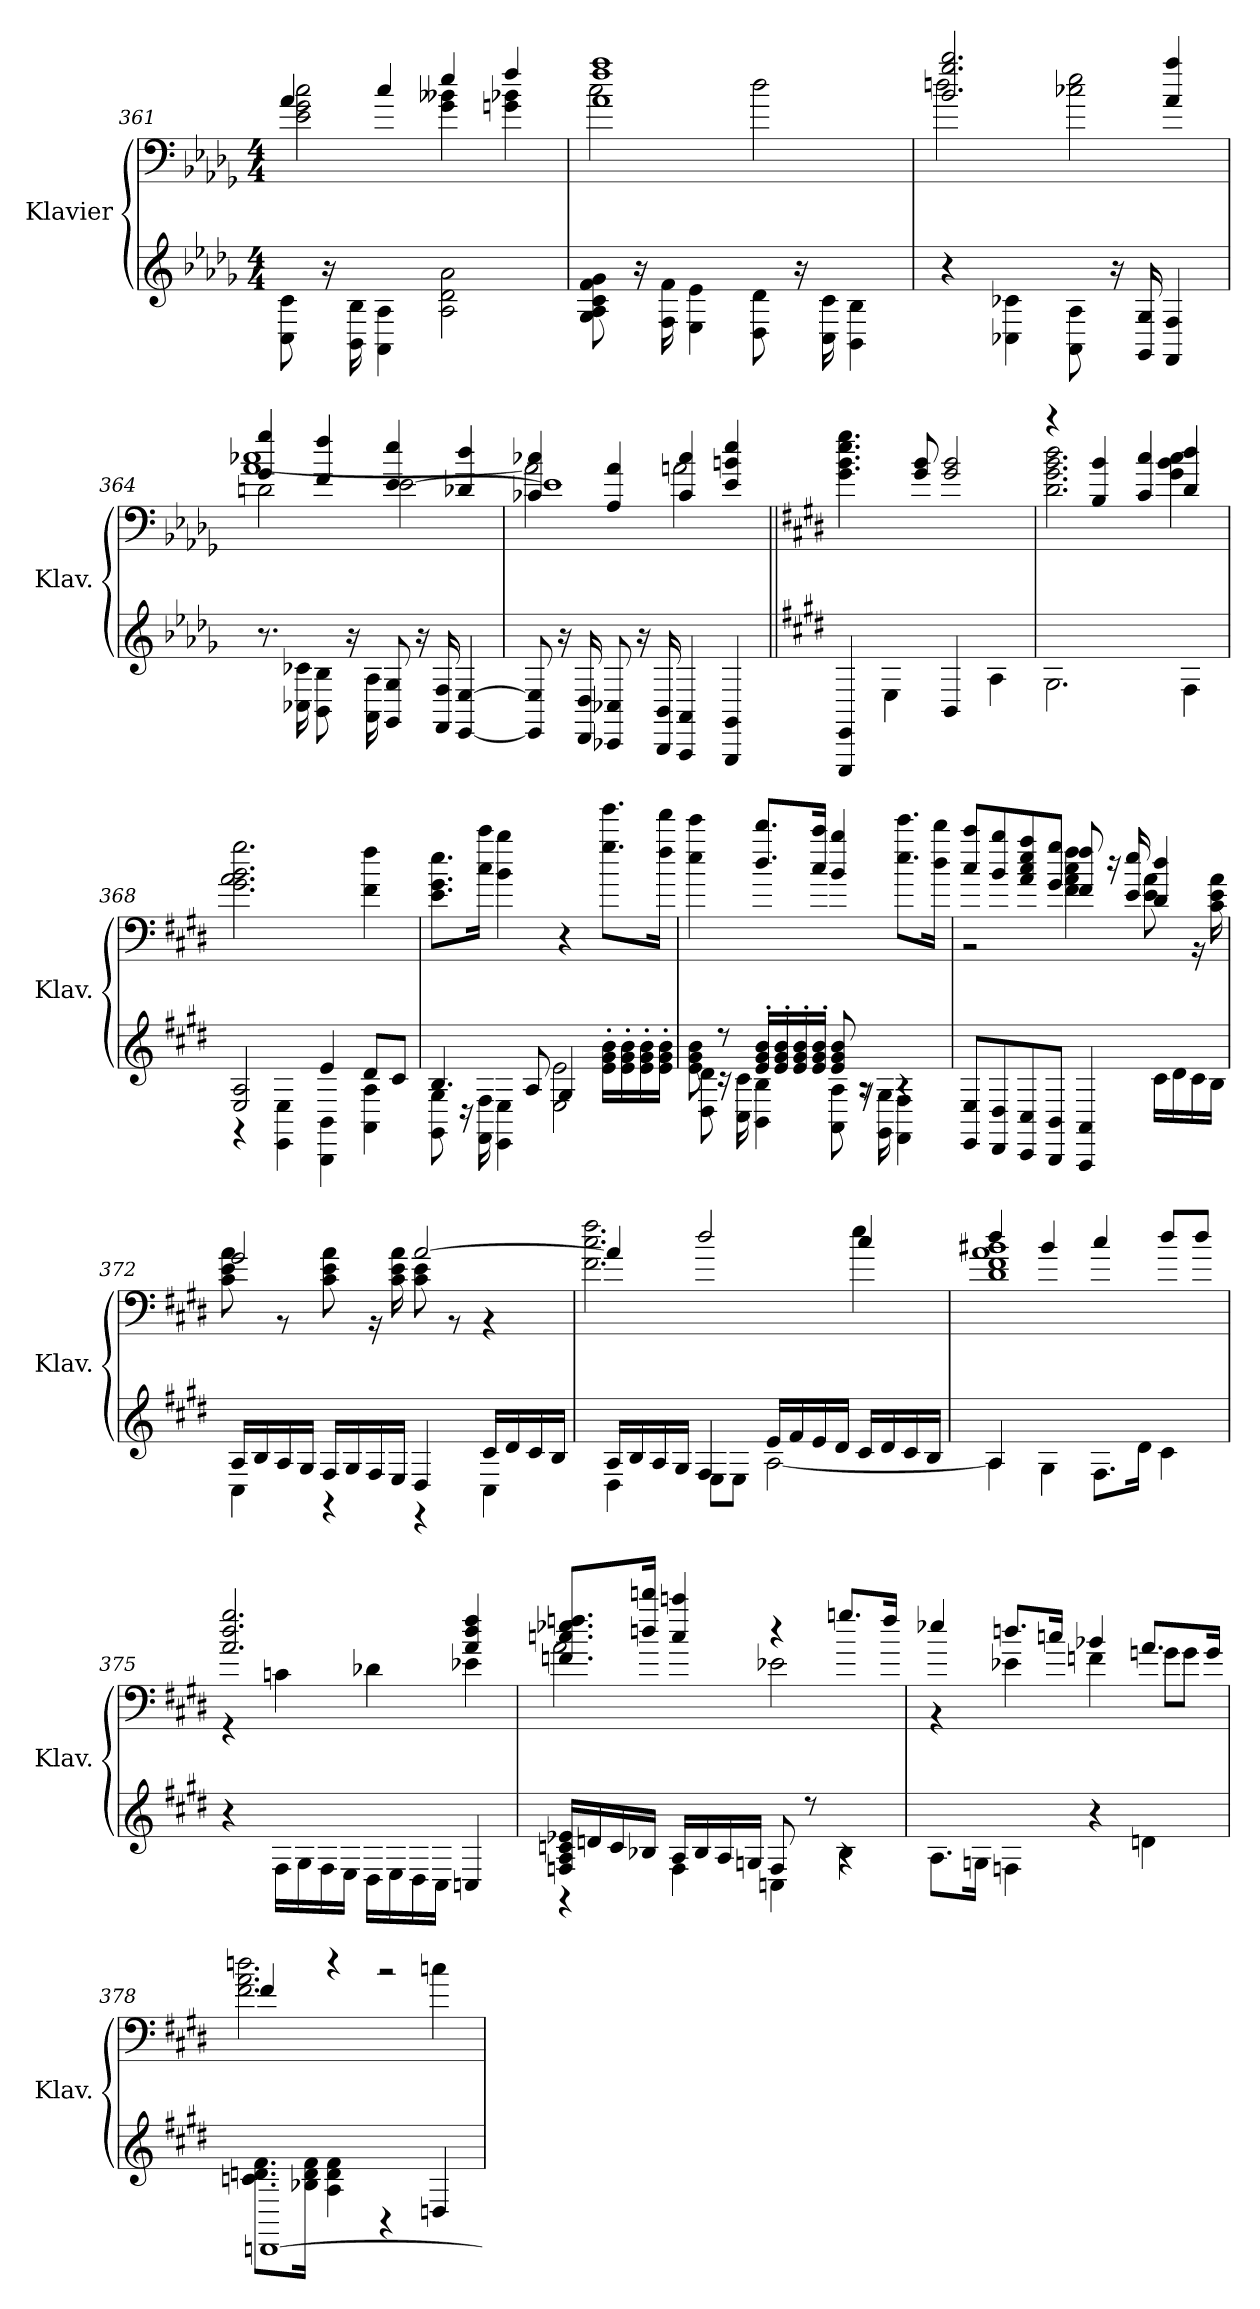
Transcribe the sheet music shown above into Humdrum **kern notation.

**kern	**kern
*part1	*part1
*staff2	*staff1
*I"Klavier	*
*I'Klav.	*
!!LO:LB:g=z
*clefG2	*clefF4
*k[b-e-a-d-g-]	*k[b-e-a-d-g-]
*M4/4	*M4/4
=361	=361
*	*^
8C\ 8c\	4a-/	2e-\ 2g-\ 2cc\
16r	.	.
16BB-\ 16B-\	.	.
4AA-\ 4A-\	4cc/	.
2A-\ 2d-\ 2a-\	4ee-/	4g-\ 4b--X\
.	4ff/	4gn\ 4b-X\
=362	=362	=362
8G-\ 8A-\ 8c\ 8f\ 8g-\	1a- 1ff 1aa-	2cc\
16r	.	.
16F\ 16f\	.	.
4E-\ 4e-\	.	.
8D-\ 8d-\	.	2dd-\
16r	.	.
16C\ 16c\	.	.
4BB-\ 4B-\	.	.
=363	=363	=363
4r	2.b-/ 2.gg-/ 2.bb-/	2ddn\
4C-X\ 4c-X\	.	.
8AA-\ 8A-\	.	2cc-X\ 2ee-\
16r	.	.
16GG-/ 16G-/	.	.
4FF/ 4F/	4a-/ 4aa-/	.
=364	=364	=364
*	*	*^
8.r	4g-/ 4gg-/	[1a- 1cc-X	2dn\
16C-X\ 16c-X\	.	.	.
8BB-\ 8B-\	4f/ 4ff/	.	.
16r	.	.	.
16AA-\ 16A-\	.	.	.
8GG-/ 8G-/	4e-/ 4ee-/	.	[2e-\
16r	.	.	.
16FF/ 16F/	.	.	.
[4EE-/ [4E-/	4d-X/ 4dd-/	.	.
=365	=365	=365	=365
8EE-/] 8E-/]	4c-X/ 4cc-X/	2a-\]	1e-]
16r	.	.	.
16DD-/ 16D-/	.	.	.
8CC-X/ 8C-X/	4A-/ 4a-/	.	.
16r	.	.	.
16BBB-/ 16BB-/	.	.	.
4AAA-/ 4AA-/	4c-/ 4cc-/	2an\	.
4GGG-/ 4GG-/	4e-/ 4bn/ 4ee-/	.	.
*	*v	*v	*v
!!LO:LB:g=z
=366||	=366||
*k[f#c#g#d#]	*k[f#c#g#d#]
4EEE/ 4EE/	4.g#\ 4.b\ 4.ee\ 4.gg#\
4E\	.
.	8g#/ 8b/
4BB/	2g#/ 2b/
4A\	.
=367	=367
*	*^
2.G#\	4r	2.d#\ 2.g#\ 2.b\ 2.dd#\
.	4B/ 4b/	.
.	4c#/ 4cc#/	.
4F#\	4d#/ 4dd#/	4g#\ 4b\ 4cc#\
*	*v	*v
=368	=368
*^	*
2E/ 2A/	4r	2.g#\ 2.a\ 2.b\ 2.gg#\
.	4EE\ 4E\	.
4e/	4BBB\ 4BB\	.
8d#/L	4AA\ 4A\	4f#\ 4ff#\
8c#/J	.	.
=369	=369	=369
4.B/	8GG#\ 8G#\	8.e\ 8.g#\ 8.ee\L
.	16r	.
.	16FF#\ 16F#\	16cc#\ 16ccc#\Jk
.	4EE\ 4E\	4b\ 4bb\
8A/	.	.
4G#/	2E\ 2e\	4r
16e\' 16g#\' 16b\'LL	.	8.gg#\ 8.ggg#\L
16e\' 16g#\' 16b\'	.	.
16e\' 16g#\' 16b\'	.	.
16e\' 16g#\' 16b\'JJ	.	16ff#\ 16fff#\Jk
=370	=370	=370
8e\ 8g#\ 8b\	8D#\ 8d#\	4ee\ 4eee\
8r	16r	.
.	16C#\ 16c#\	.
16e/' 16g#/' 16b/'LL	4BB\ 4B\	8.dd#/ 8.ddd#/L
16e/' 16g#/' 16b/'	.	.
16e/' 16g#/' 16b/'	.	.
16e/' 16g#/' 16b/'JJ	.	16cc#/ 16ccc#/Jk
8e/ 8g#/ 8b/	8AA\ 8A\	4b/ 4bb/
8rA	16r	.
.	16GG#\ 16G#\	.
4rA	4FF#\ 4F#\	8.ee\ 8.eee\L
.	.	16dd#\ 16ddd#\Jk
*v	*v	*
!!LO:LB:g=z
=371	=371
*	*^
8EE/ 8E/L	8cc#/ 8ccc#/L	2r
8DD#/ 8D#/	8b/ 8bb/	.
8CC#/ 8C#/	8a/ 8cc#/ 8ee/ 8aa/	.
8BBB/ 8BB/J	8g#/ 8gg#/J	.
4AAA/ 4AA/	8f#/ 8ff#/	4f#\ 4a\ 4cc#\ 4ff#\
.	16r	.
.	16e/ 16ee/	.
16c#\LL	4d#/ 4dd#/	8e\ 8a\
16d#\	.	.
16c#\	.	16r
16B\JJ	.	16c#\ 16e\ 16a\
=372	=372	=372
*^	*	*
16A/LL	4C#\	2g#/	8c#\ 8e\ 8a\
16B/	.	.	.
16A/	.	.	8r
16G#/JJ	.	.	.
16F#/LL	4r	.	8c#\ 8e\ 8a\
16G#/	.	.	.
16F#/	.	.	16r
16E/JJ	.	.	16c#\ 16e\ 16a\
4D#/	4r	[2a/	8c#\ 8e\
.	.	.	8r
16c#/LL	4C#\	.	4r
16d#/	.	.	.
16c#/	.	.	.
16B/JJ	.	.	.
=373	=373	=373	=373
16A/LL	4D#\	4a/]	2.f#\ 2.cc#\ 2.ff#\
16B/	.	.	.
16A/	.	.	.
16G#/JJ	.	.	.
4F#/	8E\L	2dd#/	.
.	8E\J	.	.
16e/LL	[2A\	.	.
16f#/	.	.	.
16e/	.	.	.
16d#/JJ	.	.	.
16c#/LL	.	4cc#/	4ee\
16d#/	.	.	.
16c#/	.	.	.
16B/JJ	.	.	.
=374	=374	=374	=374
4A/	4A\]	4dd#/	1d# 1f# 1a 1b#X
4G#\	2.ryy	4b#/	.
8.F#\L	.	4cc#/	.
16d#\Jk	.	.	.
4c#\	.	8dd#/L	.
.	.	8dd#/J	.
*v	*v	*	*
!!LO:LB:g=z	!!
=375	=375	=375
4r	2.a/ 2.dd#/ 2.gg#/	4r
16F#\LL	.	4cn\
16G#\	.	.
16F#\	.	.
16E\JJ	.	.
16D#\LL	.	4d-X\
16E\	.	.
16D#\	.	.
16C#\JJ	.	.
4Cn/	4a/ 4dd#/ 4ff#/	4e-X\
=376	=376	=376
*^	*	*
16Fn/ 16A/ 16cn/ 16e-X/LL	4r	8.fn/ 8.ccn/ 8.ee-X/ 8.ffn/L	2a\
16dn/	.	.	.
16c/	.	.	.
16B-X/JJ	.	16ddn/ 16dddn/Jk	.
16A/LL	4F\	4cc/ 4cccn/	.
16B-/	.	.	.
16A/	.	.	.
16Gn/JJ	.	.	.
8F/	4Cn\	4r	2e-X\
8r	.	.	.
4rA	4B-\	8.ggn/L	.
.	.	16ff/Jk	.
*v	*v	*	*
=377	=377	=377
8.A\L	4ee-X/	4r
16Gn\Jk	.	.
4Fn\	8.ddn/L	4e-X\
.	16ccn/Jk	.
4r	4b-X/	4fn\
4dn\	8.a/L	8gn\L
.	.	8g\J
.	16g/Jk	.
=378	=378	=378
*^	*	*
[1DDn	8.cn\ 8.dn\ 8.f#\L	4f#/	2.f#\ 2.a\ 2.ddn\
.	16B-X\ 16d\ 16f#\Jk	.	.
.	4A\ 4d\ 4f#\	4r	.
.	4r	2r	.
.	4Dn/	.	4ccn\
*v	*v	*	*
*	*v	*v
=	=
*-	*-
